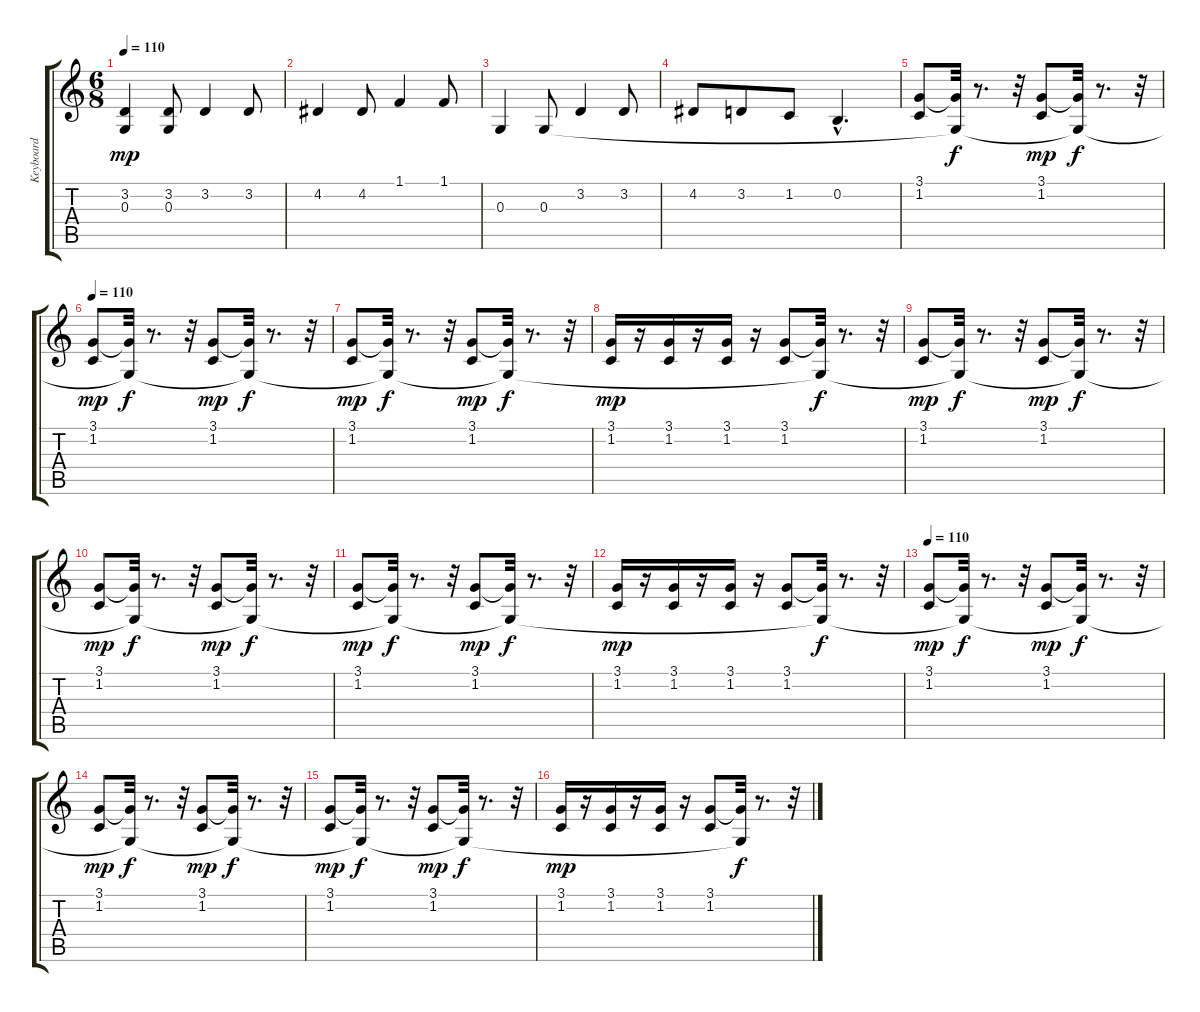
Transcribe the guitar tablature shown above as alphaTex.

\track ("Keyboard" "Keyboard") {instrument englishhorn}
\staff {score tabs}
\tuning (E4 B3 G3 D3 A2 E2) {hide}
\ts (6 8)
\tempo 110
\clef g2
\ks c
(3.2 0.3).4{dy mp} (3.2 0.3).8 3.2.4 3.2.8 |
4.2.4 4.2.8 1.1.4 1.1.8 |
0.3.4 0.3.8 3.2.4 3.2.8 |
4.2.8 3.2.8 1.2.8 0.2{hac}.4{d} |
(3.1 1.2).8 (3.1{t} 0.3{t}).32{dy f} r.8{d} r.32 (3.1 1.2).8{dy mp} (3.1{t} 0.3{t}).32{dy f} r.8{d} r.32 |
\tempo 110
(3.1 1.2).8{dy mp} (3.1{t} 0.3{t}).32{dy f} r.8{d} r.32 (3.1 1.2).8{dy mp} (3.1{t} 0.3{t}).32{dy f} r.8{d} r.32 |
(3.1 1.2).8{dy mp} (3.1{t} 0.3{t}).32{dy f} r.8{d} r.32 (3.1 1.2).8{dy mp} (3.1{t} 0.3{t}).32{dy f} r.8{d} r.32 |
(3.1 1.2).16{dy mp} r.16 (3.1 1.2).16 r.16 (3.1 1.2).16 r.16 (3.1 1.2).8 (3.1{t} 0.3{t}).32{dy f} r.8{d} r.32 |
(3.1 1.2).8{dy mp} (3.1{t} 0.3{t}).32{dy f} r.8{d} r.32 (3.1 1.2).8{dy mp} (3.1{t} 0.3{t}).32{dy f} r.8{d} r.32 |
(3.1 1.2).8{dy mp} (3.1{t} 0.3{t}).32{dy f} r.8{d} r.32 (3.1 1.2).8{dy mp} (3.1{t} 0.3{t}).32{dy f} r.8{d} r.32 |
(3.1 1.2).8{dy mp} (3.1{t} 0.3{t}).32{dy f} r.8{d} r.32 (3.1 1.2).8{dy mp} (3.1{t} 0.3{t}).32{dy f} r.8{d} r.32 |
(3.1 1.2).16{dy mp} r.16 (3.1 1.2).16 r.16 (3.1 1.2).16 r.16 (3.1 1.2).8 (3.1{t} 0.3{t}).32{dy f} r.8{d} r.32 |
\tempo 110
(3.1 1.2).8{dy mp} (3.1{t} 0.3{t}).32{dy f} r.8{d} r.32 (3.1 1.2).8{dy mp} (3.1{t} 0.3{t}).32{dy f} r.8{d} r.32 |
(3.1 1.2).8{dy mp} (3.1{t} 0.3{t}).32{dy f} r.8{d} r.32 (3.1 1.2).8{dy mp} (3.1{t} 0.3{t}).32{dy f} r.8{d} r.32 |
(3.1 1.2).8{dy mp} (3.1{t} 0.3{t}).32{dy f} r.8{d} r.32 (3.1 1.2).8{dy mp} (3.1{t} 0.3{t}).32{dy f} r.8{d} r.32 |
(3.1 1.2).16{dy mp} r.16 (3.1 1.2).16 r.16 (3.1 1.2).16 r.16 (3.1 1.2).8 (3.1{t} 0.3{t}).32{dy f} r.8{d} r.32
